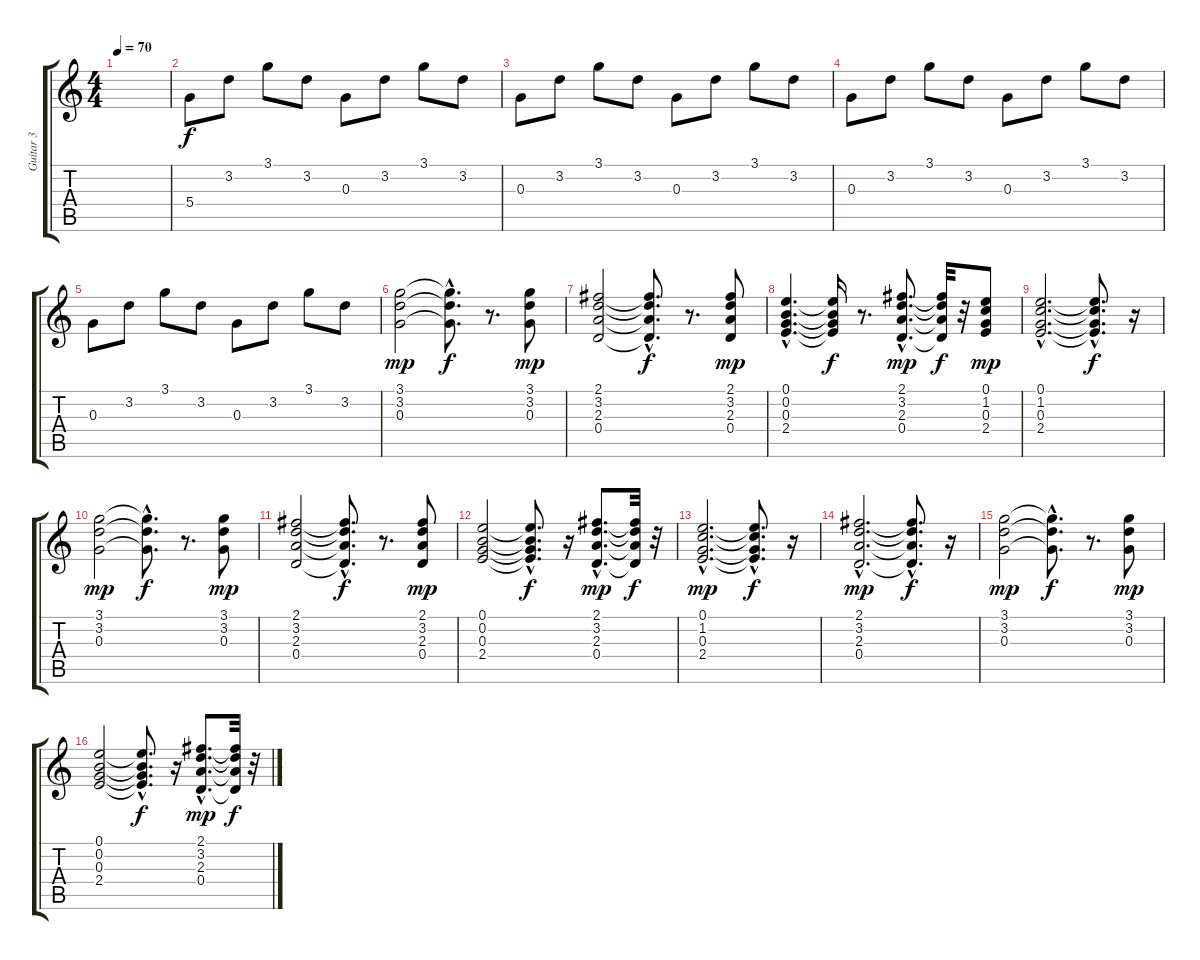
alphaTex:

\track ("Guitar 3" "Guitar 3") {instrument acousticguitarsteel}
\staff {score tabs}
\tuning (E4 B3 G3 D3 A2 E2) {hide}
\ts (4 4)
\tempo 70
\clef g2
\ks c
|
5.4.8 3.2.8 3.1.8 3.2.8 0.3.8 3.2.8 3.1.8 3.2.8 |
0.3.8 3.2.8 3.1.8 3.2.8 0.3.8 3.2.8 3.1.8 3.2.8 |
0.3.8 3.2.8 3.1.8 3.2.8 0.3.8 3.2.8 3.1.8 3.2.8 |
0.3.8 3.2.8 3.1.8 3.2.8 0.3.8 3.2.8 3.1.8 3.2.8 |
(3.1 3.2 0.3).2{dy mp instrument acousticgrandpiano} (3.1{hac t} 3.2{hac t} 0.3{hac t}).8{d dy f} r.8{d} (3.1 3.2 0.3).8{dy mp} |
(2.1 3.2 2.3 0.4).2 (2.1{hac t} 3.2{hac t} 2.3{hac t} 0.4{hac t}).8{d dy f} r.8{d} (2.1 3.2 2.3 0.4).8{dy mp} |
(0.1{hac} 0.2{hac} 0.3{hac} 2.4{hac}).4{d} (0.1{t} 0.2{t} 0.3{t} 2.4{t}).16{dy f} r.8{d} (2.1{hac} 3.2{hac} 2.3{hac} 0.4{hac}).8{d dy mp} (2.1{t} 3.2{t} 2.3{t} 0.4{t}).32{dy f} r.32 (0.1 1.2 0.3 2.4).8{dy mp} |
(0.1{hac} 1.2{hac} 0.3{hac} 2.4{hac}).2{d} (0.1{hac t} 1.2{hac t} 0.3{hac t} 2.4{hac t}).8{d dy f} r.16 |
(3.1 3.2 0.3).2{dy mp} (3.1{hac t} 3.2{hac t} 0.3{hac t}).8{d dy f} r.8{d} (3.1 3.2 0.3).8{dy mp} |
(2.1 3.2 2.3 0.4).2 (2.1{hac t} 3.2{hac t} 2.3{hac t} 0.4{hac t}).8{d dy f} r.8{d} (2.1 3.2 2.3 0.4).8{dy mp} |
(0.1 0.2 0.3 2.4).2 (0.1{hac t} 0.2{hac t} 0.3{hac t} 2.4{hac t}).8{d dy f} r.16 (2.1{hac} 3.2{hac} 2.3{hac} 0.4{hac}).8{d dy mp} (2.1{t} 3.2{t} 2.3{t} 0.4{t}).32{dy f} r.32 |
(0.1{hac} 1.2{hac} 0.3{hac} 2.4{hac}).2{d dy mp} (0.1{hac t} 1.2{hac t} 0.3{hac t} 2.4{hac t}).8{d dy f} r.16 |
(2.1{hac} 3.2{hac} 2.3{hac} 0.4{hac}).2{d dy mp} (2.1{hac t} 3.2{hac t} 2.3{hac t} 0.4{hac t}).8{d dy f} r.16 |
(3.1 3.2 0.3).2{dy mp} (3.1{hac t} 3.2{hac t} 0.3{hac t}).8{d dy f} r.8{d} (3.1 3.2 0.3).8{dy mp} |
(0.1 0.2 0.3 2.4).2 (0.1{hac t} 0.2{hac t} 0.3{hac t} 2.4{hac t}).8{d dy f} r.16 (2.1{hac} 3.2{hac} 2.3{hac} 0.4{hac}).8{d dy mp} (2.1{t} 3.2{t} 2.3{t} 0.4{t}).32{dy f} r.32
